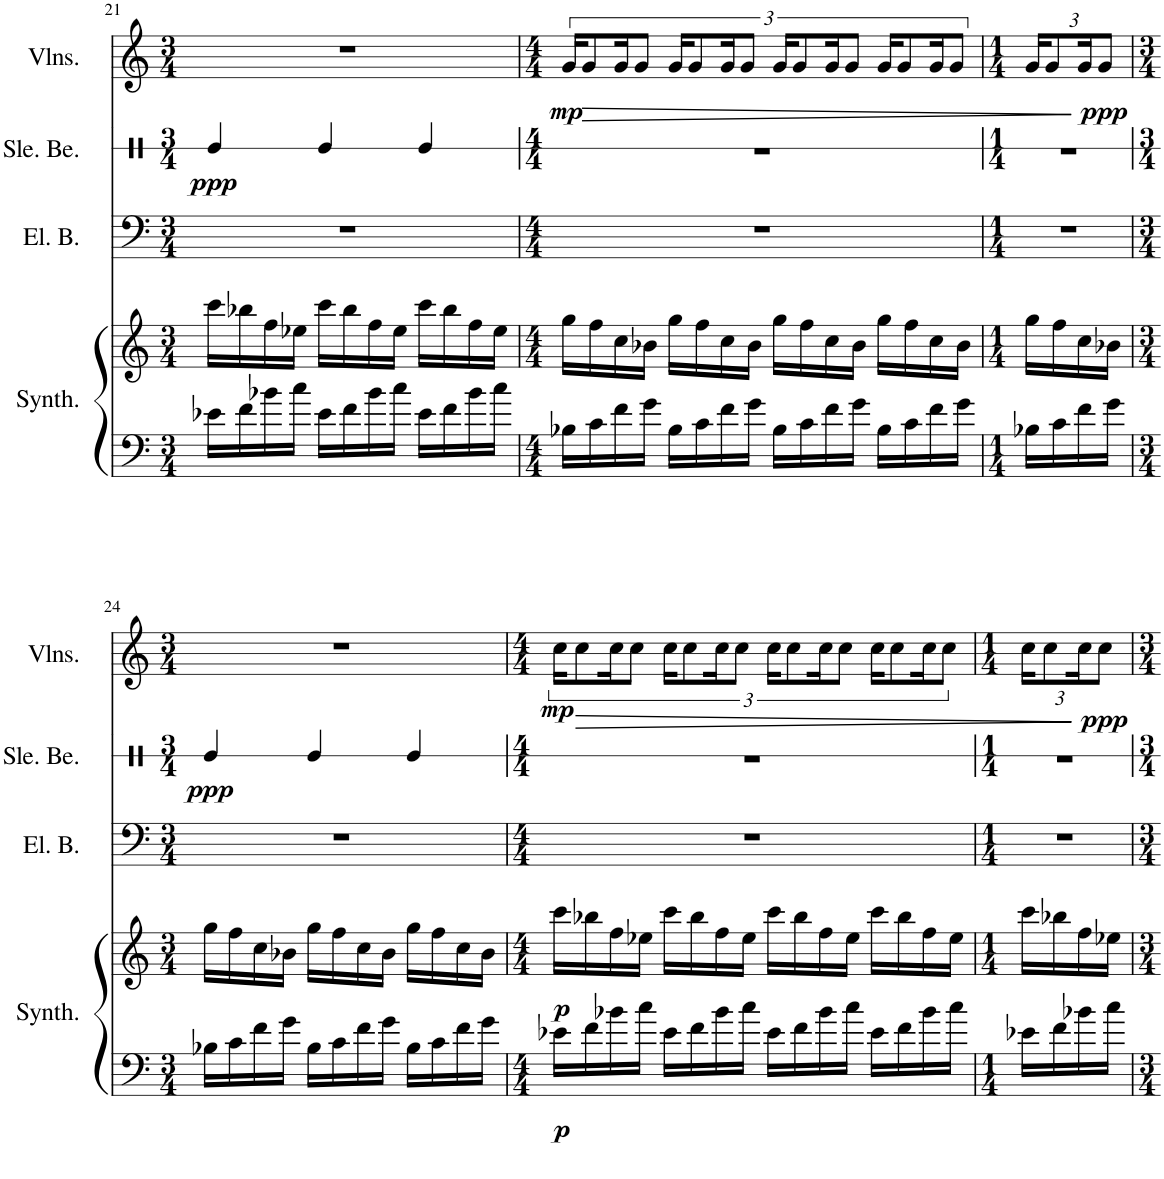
**kern	**kern	**dynam	**kern	**kern	**dynam	**kern	**dynam
*part4	*part4	*part4	*part3	*part2	*part2	*part1	*part1
*staff5	*staff4	*staff4/5	*staff3	*staff2	*staff2	*staff1	*staff1
*I"Rain Synthesizer	*	*	*I"Electric Bass	*I"Sleigh Bells	*	*I"Violins	*
*I'Synth.	*	*	*I'El. B.	*I'Sle. Be.	*	*I'Vlns.	*
!!LO:PB:g=z
*clefF4	*clefG2	*	*clefF4	*clefX	*	*clefG2	*
*	*	*	*Trd7c12	*	*	*	*
*k[]	*k[]	*	*k[]	*k[]	*	*k[]	*
*M3/4	*M3/4	*	*M3/4	*M3/4	*	*M3/4	*
=21	=21	=21	=21	=21	=21	=21	=21
!	!	!	!	!	!LO:DY:b	!	!
16e-X\LL	16ccc\LL	.	2.r	4Re/	ppp	2.r	.
16f\	16bb-X\	.	.	.	.	.	.
16b-X\	16ff\	.	.	.	.	.	.
16cc\JJ	16ee-X\JJ	.	.	.	.	.	.
16e-\LL	16ccc\LL	.	.	4Re/	.	.	.
16f\	16bb-\	.	.	.	.	.	.
16b-\	16ff\	.	.	.	.	.	.
16cc\JJ	16ee-\JJ	.	.	.	.	.	.
16e-\LL	16ccc\LL	.	.	4Re/	.	.	.
16f\	16bb-\	.	.	.	.	.	.
16b-\	16ff\	.	.	.	.	.	.
16cc\JJ	16ee-\JJ	.	.	.	.	.	.
=22	=22	=22	=22	=22	=22	=22	=22
*M4/4	*M4/4	*	*M4/4	*M4/4	*	*M4/4	*
!	!	!	!	!	!	!	!LO:DY:b
16B-X\LL	16gg\LL	.	1r	1r	.	24g/KL	mp
!	!	!	!	!	!	!	!LO:HP:b
.	.	.	.	.	.	12g/	>
16c\	16ff\	.	.	.	.	.	.
16f\	16cc\	.	.	.	.	24g/K	.
.	.	.	.	.	.	12g/J	.
16g\JJ	16b-X\JJ	.	.	.	.	.	.
16B-\LL	16gg\LL	.	.	.	.	24g/KL	.
.	.	.	.	.	.	12g/	.
16c\	16ff\	.	.	.	.	.	.
16f\	16cc\	.	.	.	.	24g/K	.
.	.	.	.	.	.	12g/J	.
16g\JJ	16b-\JJ	.	.	.	.	.	.
16B-\LL	16gg\LL	.	.	.	.	24g/KL	.
.	.	.	.	.	.	12g/	.
16c\	16ff\	.	.	.	.	.	.
16f\	16cc\	.	.	.	.	24g/K	.
.	.	.	.	.	.	12g/J	.
16g\JJ	16b-\JJ	.	.	.	.	.	.
16B-\LL	16gg\LL	.	.	.	.	24g/KL	.
.	.	.	.	.	.	12g/	.
16c\	16ff\	.	.	.	.	.	.
16f\	16cc\	.	.	.	.	24g/K	.
.	.	.	.	.	.	12g/J	.
16g\JJ	16b-\JJ	.	.	.	.	.	.
=23	=23	=23	=23	=23	=23	=23	=23
*M1/4	*M1/4	*	*M1/4	*M1/4	*	*M1/4	*
*	*	*	*	*	*	*Xbrackettup	*
16B-X\LL	16gg\LL	.	4r	4r	.	24g/KL	.
.	.	.	.	.	.	12g/	.
16c\	16ff\	.	.	.	.	.	.
16f\	16cc\	.	.	.	.	24g/K	.
!	!	!	!	!	!	!	!LO:DY:n=1:b
.	.	.	.	.	.	12g/J	] ppp
16g\JJ	16b-X\JJ	.	.	.	.	.	.
!!LO:LB:g=z
=24	=24	=24	=24	=24	=24	=24	=24
*M3/4	*M3/4	*	*M3/4	*M3/4	*	*M3/4	*
!	!	!	!	!	!LO:DY:b	!	!
16B-X\LL	16gg\LL	.	2.r	4Re/	ppp	2.r	.
16c\	16ff\	.	.	.	.	.	.
16f\	16cc\	.	.	.	.	.	.
16g\JJ	16b-X\JJ	.	.	.	.	.	.
16B-\LL	16gg\LL	.	.	4Re/	.	.	.
16c\	16ff\	.	.	.	.	.	.
16f\	16cc\	.	.	.	.	.	.
16g\JJ	16b-\JJ	.	.	.	.	.	.
16B-\LL	16gg\LL	.	.	4Re/	.	.	.
16c\	16ff\	.	.	.	.	.	.
16f\	16cc\	.	.	.	.	.	.
16g\JJ	16b-\JJ	.	.	.	.	.	.
=25	=25	=25	=25	=25	=25	=25	=25
*M4/4	*M4/4	*	*M4/4	*M4/4	*	*M4/4	*
*	*	*	*	*	*	*brackettup	*
!	!	!LO:DY:b=2	!	!	!	!	!
!	!	!LO:DY:n=1:b	!	!	!	!	!LO:DY:b
16e-X\LL	16ccc\LL	p p	1r	1r	.	24cc\KL	mp
!	!	!	!	!	!	!	!LO:HP:b
.	.	.	.	.	.	12cc\	>
16f\	16bb-X\	.	.	.	.	.	.
16b-X\	16ff\	.	.	.	.	24cc\K	.
.	.	.	.	.	.	12cc\J	.
16cc\JJ	16ee-X\JJ	.	.	.	.	.	.
16e-\LL	16ccc\LL	.	.	.	.	24cc\KL	.
.	.	.	.	.	.	12cc\	.
16f\	16bb-\	.	.	.	.	.	.
16b-\	16ff\	.	.	.	.	24cc\K	.
.	.	.	.	.	.	12cc\J	.
16cc\JJ	16ee-\JJ	.	.	.	.	.	.
16e-\LL	16ccc\LL	.	.	.	.	24cc\KL	.
.	.	.	.	.	.	12cc\	.
16f\	16bb-\	.	.	.	.	.	.
16b-\	16ff\	.	.	.	.	24cc\K	.
.	.	.	.	.	.	12cc\J	.
16cc\JJ	16ee-\JJ	.	.	.	.	.	.
16e-\LL	16ccc\LL	.	.	.	.	24cc\KL	.
.	.	.	.	.	.	12cc\	.
16f\	16bb-\	.	.	.	.	.	.
16b-\	16ff\	.	.	.	.	24cc\K	.
.	.	.	.	.	.	12cc\J	.
16cc\JJ	16ee-\JJ	.	.	.	.	.	.
=26	=26	=26	=26	=26	=26	=26	=26
*M1/4	*M1/4	*	*M1/4	*M1/4	*	*M1/4	*
*	*	*	*	*	*	*Xbrackettup	*
16e-X\LL	16ccc\LL	.	4r	4r	.	24cc\KL	.
.	.	.	.	.	.	12cc\	.
16f\	16bb-X\	.	.	.	.	.	.
16b-X\	16ff\	.	.	.	.	24cc\K	.
!	!	!	!	!	!	!	!LO:DY:n=1:b
.	.	.	.	.	.	12cc\J	] ppp
16cc\JJ	16ee-X\JJ	.	.	.	.	.	.
=	=	=	=	=	=	=	=
*-	*-	*-	*-	*-	*-	*-	*-
